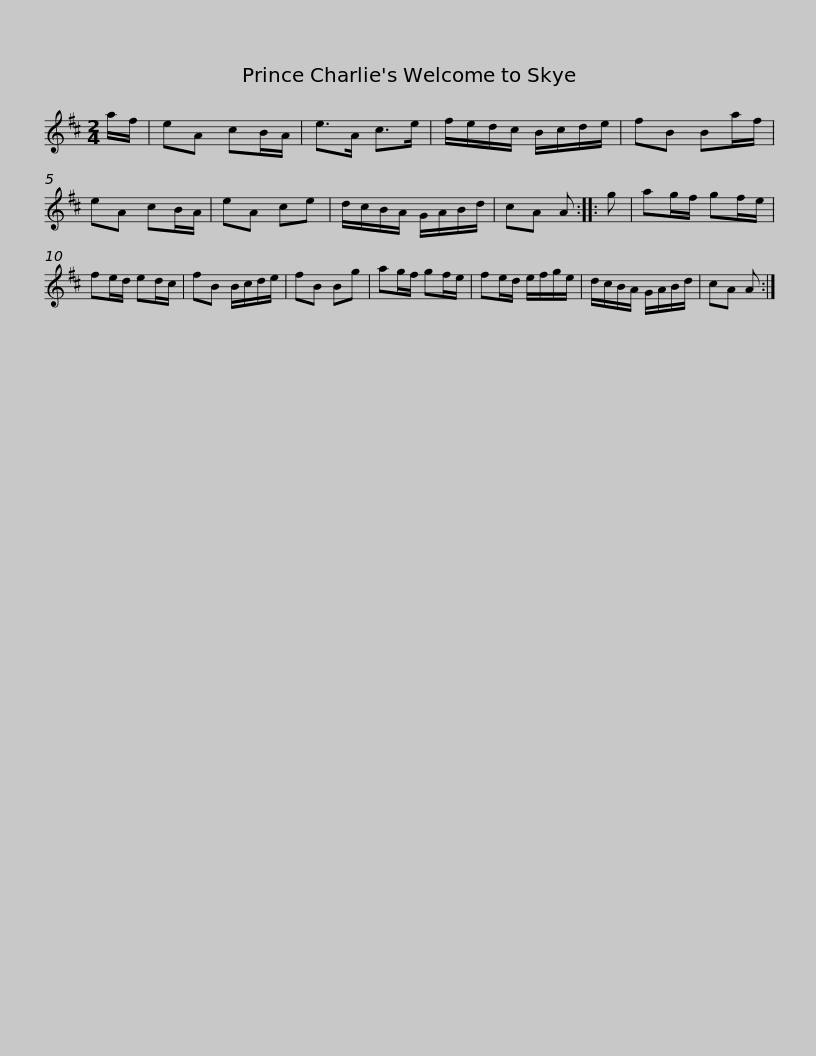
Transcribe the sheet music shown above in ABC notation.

X:1
L:1/8
M:2/4
I:linebreak $
K:D
V:1 treble
V:1
 a/f/ | eA cB/A/ | e>A c>e | f/e/d/c/ B/c/d/e/ | fB Ba/f/ | %5
 eA cB/A/ | eA ce | d/c/B/A/ G/A/B/d/ | cA A ::$ g | %10
 ag/f/ gf/e/ | fe/d/ ed/c/ | fB B/c/d/e/ | fB Bg | ag/f/ gf/e/ | %15
 fe/d/ e/f/g/e/ | d/c/B/A/ G/A/B/d/ |$ cA A :| %18
